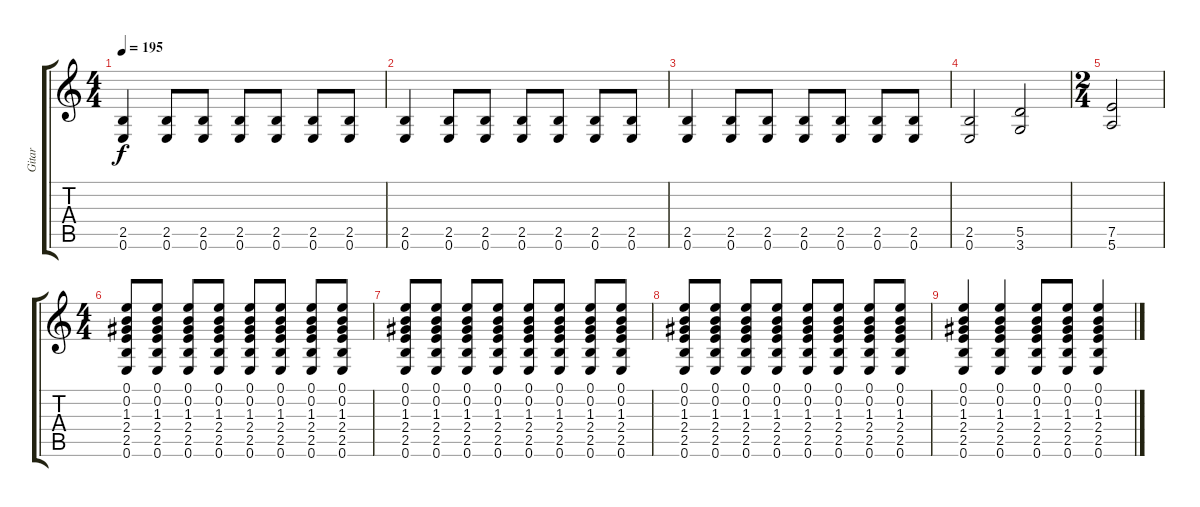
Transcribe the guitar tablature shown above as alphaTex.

\track ("Gitar " "Gitar ") {instrument overdrivenguitar}
\staff {score tabs}
\tuning (E4 B3 G3 D3 A2 E2) {hide}
\ts (4 4)
\tempo 195
\clef g2
\ks c
(2.5 0.6).4{dy f} (2.5 0.6).8 (2.5 0.6).8 (2.5 0.6).8 (2.5 0.6).8 (2.5 0.6).8 (2.5 0.6).8 |
(2.5 0.6).4 (2.5 0.6).8 (2.5 0.6).8 (2.5 0.6).8 (2.5 0.6).8 (2.5 0.6).8 (2.5 0.6).8 |
(2.5 0.6).4 (2.5 0.6).8 (2.5 0.6).8 (2.5 0.6).8 (2.5 0.6).8 (2.5 0.6).8 (2.5 0.6).8 |
(2.5 0.6).2 (5.5 3.6).2 |
\ts (2 4)
(7.5 5.6).2 |
\ts (4 4)
(0.1 0.2 1.3 2.4 2.5 0.6).8 (0.1 0.2 1.3 2.4 2.5 0.6).8 (0.1 0.2 1.3 2.4 2.5 0.6).8 (0.1 0.2 1.3 2.4 2.5 0.6).8 (0.1 0.2 1.3 2.4 2.5 0.6).8 (0.1 0.2 1.3 2.4 2.5 0.6).8 (0.1 0.2 1.3 2.4 2.5 0.6).8 (0.1 0.2 1.3 2.4 2.5 0.6).8 |
(0.1 0.2 1.3 2.4 2.5 0.6).8 (0.1 0.2 1.3 2.4 2.5 0.6).8 (0.1 0.2 1.3 2.4 2.5 0.6).8 (0.1 0.2 1.3 2.4 2.5 0.6).8 (0.1 0.2 1.3 2.4 2.5 0.6).8 (0.1 0.2 1.3 2.4 2.5 0.6).8 (0.1 0.2 1.3 2.4 2.5 0.6).8 (0.1 0.2 1.3 2.4 2.5 0.6).8 |
(0.1 0.2 1.3 2.4 2.5 0.6).8 (0.1 0.2 1.3 2.4 2.5 0.6).8 (0.1 0.2 1.3 2.4 2.5 0.6).8 (0.1 0.2 1.3 2.4 2.5 0.6).8 (0.1 0.2 1.3 2.4 2.5 0.6).8 (0.1 0.2 1.3 2.4 2.5 0.6).8 (0.1 0.2 1.3 2.4 2.5 0.6).8 (0.1 0.2 1.3 2.4 2.5 0.6).8 |
(0.1 0.2 1.3 2.4 2.5 0.6).4 (0.1 0.2 1.3 2.4 2.5 0.6).4 (0.1 0.2 1.3 2.4 2.5 0.6).8 (0.1 0.2 1.3 2.4 2.5 0.6).8 (0.1 0.2 1.3 2.4 2.5 0.6).4
